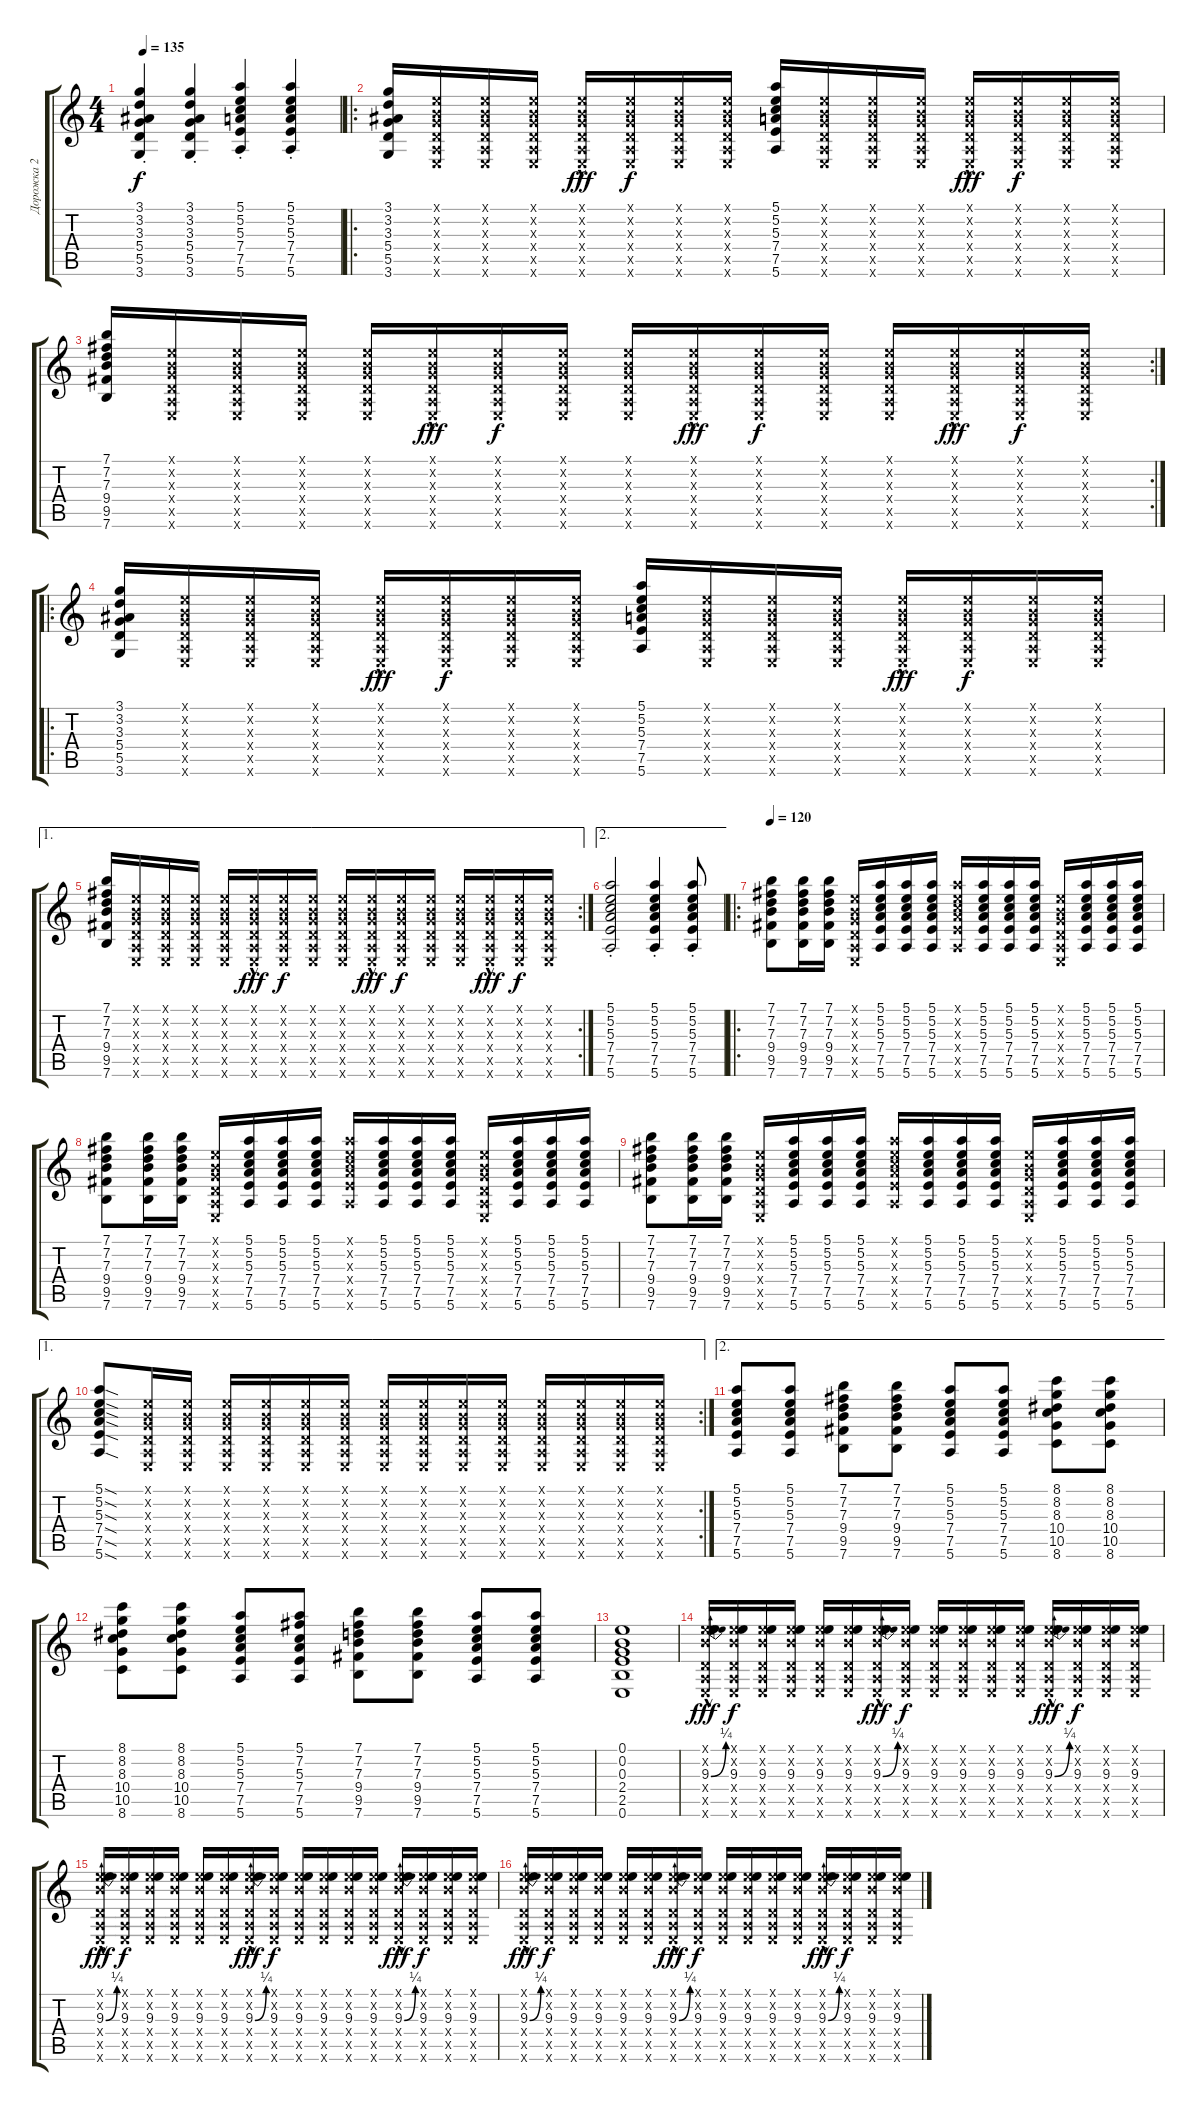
\track ("Дорожка 2" "Дорожка 2") {instrument acousticguitarsteel}
\staff {score tabs}
\tuning (E4 B3 G3 D3 A2 E2) {hide}
\ts (4 4)
\tempo 135
\clef g2
\ks c
(3.1{st} 3.2{st} 3.3{st} 5.4 5.5{st} 3.6{st}).4{dy f} (3.1{st} 3.2{st} 3.3{st} 5.4{st} 5.5{st} 3.6{st}).4 (5.1{st} 5.2{st} 5.3{st} 7.4{st} 7.5{st} 5.6{st}).4 (5.1{st} 5.2{st} 5.3{st} 7.4{st} 7.5{st} 5.6{st}).4 |
\ro
(3.1 3.2 3.3 5.4 5.5 3.6).16 (0.1{x} 0.2{x} 0.3{x} 0.4{x} 0.5{x} 0.6{x}).16 (0.1{x} 0.2{x} 0.3{x} 0.4{x} 0.5{x} 0.6{x}).16 (0.1{x} 0.2{x} 0.3{x} 0.4{x} 0.5{x} 0.6{x}).16 (0.1{hac x} 0.2{hac x} 0.3{hac x} 0.4{hac x} 0.5{hac x} 0.6{hac x}).16{dy fff} (0.1{x} 0.2{x} 0.3{x} 0.4{x} 0.5{x} 0.6{x}).16{dy f} (0.1{x} 0.2{x} 0.3{x} 0.4{x} 0.5{x} 0.6{x}).16 (0.1{x} 0.2{x} 0.3{x} 0.4{x} 0.5{x} 0.6{x}).16 (5.1 5.2 5.3 7.4 7.5 5.6).16 (0.1{x} 0.2{x} 0.3{x} 0.4{x} 0.5{x} 0.6{x}).16 (0.1{x} 0.2{x} 0.3{x} 0.4{x} 0.5{x} 0.6{x}).16 (0.1{x} 0.2{x} 0.3{x} 0.4{x} 0.5{x} 0.6{x}).16 (0.1{hac x} 0.2{hac x} 0.3{hac x} 0.4{hac x} 0.5{hac x} 0.6{hac x}).16{dy fff} (0.1{x} 0.2{x} 0.3{x} 0.4{x} 0.5{x} 0.6{x}).16{dy f} (0.1{x} 0.2{x} 0.3{x} 0.4{x} 0.5{x} 0.6{x}).16 (0.1{x} 0.2{x} 0.3{x} 0.4{x} 0.5{x} 0.6{x}).16 |
\rc 2
(7.1 7.2 7.3 9.4 9.5 7.6).16 (0.1{x} 0.2{x} 0.3{x} 0.4{x} 0.5{x} 0.6{x}).16 (0.1{x} 0.2{x} 0.3{x} 0.4{x} 0.5{x} 0.6{x}).16 (0.1{x} 0.2{x} 0.3{x} 0.4{x} 0.5{x} 0.6{x}).16 (0.1{x} 0.2{x} 0.3{x} 0.4{x} 0.5{x} 0.6{x}).16 (0.1{hac x} 0.2{hac x} 0.3{hac x} 0.4{hac x} 0.5{hac x} 0.6{hac x}).16{dy fff} (0.1{x} 0.2{x} 0.3{x} 0.4{x} 0.5{x} 0.6{x}).16{dy f} (0.1{x} 0.2{x} 0.3{x} 0.4{x} 0.5{x} 0.6{x}).16 (0.1{x} 0.2{x} 0.3{x} 0.4{x} 0.5{x} 0.6{x}).16 (0.1{hac x} 0.2{hac x} 0.3{hac x} 0.4{hac x} 0.5{hac x} 0.6{hac x}).16{dy fff} (0.1{x} 0.2{x} 0.3{x} 0.4{x} 0.5{x} 0.6{x}).16{dy f} (0.1{x} 0.2{x} 0.3{x} 0.4{x} 0.5{x} 0.6{x}).16 (0.1{x} 0.2{x} 0.3{x} 0.4{x} 0.5{x} 0.6{x}).16 (0.1{hac x} 0.2{hac x} 0.3{hac x} 0.4{hac x} 0.5{hac x} 0.6{hac x}).16{dy fff} (0.1{x} 0.2{x} 0.3{x} 0.4{x} 0.5{x} 0.6{x}).16{dy f} (0.1{x} 0.2{x} 0.3{x} 0.4{x} 0.5{x} 0.6{x}).16 |
\ro
(3.1 3.2 3.3 5.4 5.5 3.6).16 (0.1{x} 0.2{x} 0.3{x} 0.4{x} 0.5{x} 0.6{x}).16 (0.1{x} 0.2{x} 0.3{x} 0.4{x} 0.5{x} 0.6{x}).16 (0.1{x} 0.2{x} 0.3{x} 0.4{x} 0.5{x} 0.6{x}).16 (0.1{hac x} 0.2{hac x} 0.3{hac x} 0.4{hac x} 0.5{hac x} 0.6{hac x}).16{dy fff} (0.1{x} 0.2{x} 0.3{x} 0.4{x} 0.5{x} 0.6{x}).16{dy f} (0.1{x} 0.2{x} 0.3{x} 0.4{x} 0.5{x} 0.6{x}).16 (0.1{x} 0.2{x} 0.3{x} 0.4{x} 0.5{x} 0.6{x}).16 (5.1 5.2 5.3 7.4 7.5 5.6).16 (0.1{x} 0.2{x} 0.3{x} 0.4{x} 0.5{x} 0.6{x}).16 (0.1{x} 0.2{x} 0.3{x} 0.4{x} 0.5{x} 0.6{x}).16 (0.1{x} 0.2{x} 0.3{x} 0.4{x} 0.5{x} 0.6{x}).16 (0.1{hac x} 0.2{hac x} 0.3{hac x} 0.4{hac x} 0.5{hac x} 0.6{hac x}).16{dy fff} (0.1{x} 0.2{x} 0.3{x} 0.4{x} 0.5{x} 0.6{x}).16{dy f} (0.1{x} 0.2{x} 0.3{x} 0.4{x} 0.5{x} 0.6{x}).16 (0.1{x} 0.2{x} 0.3{x} 0.4{x} 0.5{x} 0.6{x}).16 |
\ae 1
\rc 2
(7.1 7.2 7.3 9.4 9.5 7.6).16 (0.1{x} 0.2{x} 0.3{x} 0.4{x} 0.5{x} 0.6{x}).16 (0.1{x} 0.2{x} 0.3{x} 0.4{x} 0.5{x} 0.6{x}).16 (0.1{x} 0.2{x} 0.3{x} 0.4{x} 0.5{x} 0.6{x}).16 (0.1{x} 0.2{x} 0.3{x} 0.4{x} 0.5{x} 0.6{x}).16 (0.1{hac x} 0.2{hac x} 0.3{hac x} 0.4{hac x} 0.5{hac x} 0.6{hac x}).16{dy fff} (0.1{x} 0.2{x} 0.3{x} 0.4{x} 0.5{x} 0.6{x}).16{dy f} (0.1{x} 0.2{x} 0.3{x} 0.4{x} 0.5{x} 0.6{x}).16 (0.1{x} 0.2{x} 0.3{x} 0.4{x} 0.5{x} 0.6{x}).16 (0.1{hac x} 0.2{hac x} 0.3{hac x} 0.4{hac x} 0.5{hac x} 0.6{hac x}).16{dy fff} (0.1{x} 0.2{x} 0.3{x} 0.4{x} 0.5{x} 0.6{x}).16{dy f} (0.1{x} 0.2{x} 0.3{x} 0.4{x} 0.5{x} 0.6{x}).16 (0.1{x} 0.2{x} 0.3{x} 0.4{x} 0.5{x} 0.6{x}).16 (0.1{hac x} 0.2{hac x} 0.3{hac x} 0.4{hac x} 0.5{hac x} 0.6{hac x}).16{dy fff} (0.1{x} 0.2{x} 0.3{x} 0.4{x} 0.5{x} 0.6{x}).16{dy f} (0.1{x} 0.2{x} 0.3{x} 0.4{x} 0.5{x} 0.6{x}).16 |
\ae 2
(5.1{st} 5.2{st} 5.3{st} 7.4{st} 7.5{st} 5.6{st}).2 (5.1{st} 5.2{st} 5.3{st} 7.4{st} 7.5{st} 5.6{st}).4 (5.1{st} 5.2{st} 5.3{st} 7.4{st} 7.5{st} 5.6{st}).8 |
\ro
\tempo 120
(7.1 7.2 7.3 9.4 9.5 7.6).8 (7.1 7.2 7.3 9.4 9.5 7.6).16 (7.1 7.2 7.3 9.4 9.5 7.6).16 (0.1{x} 0.2{x} 0.3{x} 0.4{x} 0.5{x} 0.6{x}).16 (5.1 5.2 5.3 7.4 7.5 5.6).16 (5.1 5.2 5.3 7.4 7.5 5.6).16 (5.1 5.2 5.3 7.4 7.5 5.6).16 (5.1{x} 5.2{x} 5.3{x} 7.4{x} 7.5{x} 5.6{x}).16 (5.1 5.2 5.3 7.4 7.5 5.6).16 (5.1 5.2 5.3 7.4 7.5 5.6).16 (5.1 5.2 5.3 7.4 7.5 5.6).16 (0.1{x} 0.2{x} 0.3{x} 0.4{x} 0.5{x} 0.6{x}).16 (5.1 5.2 5.3 7.4 7.5 5.6).16 (5.1 5.2 5.3 7.4 7.5 5.6).16 (5.1 5.2 5.3 7.4 7.5 5.6).16 |
(7.1 7.2 7.3 9.4 9.5 7.6).8 (7.1 7.2 7.3 9.4 9.5 7.6).16 (7.1 7.2 7.3 9.4 9.5 7.6).16 (0.1{x} 0.2{x} 0.3{x} 0.4{x} 0.5{x} 0.6{x}).16 (5.1 5.2 5.3 7.4 7.5 5.6).16 (5.1 5.2 5.3 7.4 7.5 5.6).16 (5.1 5.2 5.3 7.4 7.5 5.6).16 (5.1{x} 5.2{x} 5.3{x} 7.4{x} 7.5{x} 5.6{x}).16 (5.1 5.2 5.3 7.4 7.5 5.6).16 (5.1 5.2 5.3 7.4 7.5 5.6).16 (5.1 5.2 5.3 7.4 7.5 5.6).16 (0.1{x} 0.2{x} 0.3{x} 0.4{x} 0.5{x} 0.6{x}).16 (5.1 5.2 5.3 7.4 7.5 5.6).16 (5.1 5.2 5.3 7.4 7.5 5.6).16 (5.1 5.2 5.3 7.4 7.5 5.6).16 |
(7.1 7.2 7.3 9.4 9.5 7.6).8 (7.1 7.2 7.3 9.4 9.5 7.6).16 (7.1 7.2 7.3 9.4 9.5 7.6).16 (0.1{x} 0.2{x} 0.3{x} 0.4{x} 0.5{x} 0.6{x}).16 (5.1 5.2 5.3 7.4 7.5 5.6).16 (5.1 5.2 5.3 7.4 7.5 5.6).16 (5.1 5.2 5.3 7.4 7.5 5.6).16 (5.1{x} 5.2{x} 5.3{x} 7.4{x} 7.5{x} 5.6{x}).16 (5.1 5.2 5.3 7.4 7.5 5.6).16 (5.1 5.2 5.3 7.4 7.5 5.6).16 (5.1 5.2 5.3 7.4 7.5 5.6).16 (0.1{x} 0.2{x} 0.3{x} 0.4{x} 0.5{x} 0.6{x}).16 (5.1 5.2 5.3 7.4 7.5 5.6).16 (5.1 5.2 5.3 7.4 7.5 5.6).16 (5.1 5.2 5.3 7.4 7.5 5.6).16 |
\ae 1
\rc 2
(5.1{sod} 5.2{sod} 5.3{sod} 7.4{sod} 7.5{sod} 5.6{sod}).8 (0.1{x} 0.2{x} 0.3{x} 0.4{x} 0.5{x} 0.6{x}).16 (0.1{x} 0.2{x} 0.3{x} 0.4{x} 0.5{x} 0.6{x}).16 (0.1{x} 0.2{x} 0.3{x} 0.4{x} 0.5{x} 0.6{x}).16 (0.1{x} 0.2{x} 0.3{x} 0.4{x} 0.5{x} 0.6{x}).16 (0.1{x} 0.2{x} 0.3{x} 0.4{x} 0.5{x} 0.6{x}).16 (0.1{x} 0.2{x} 0.3{x} 0.4{x} 0.5{x} 0.6{x}).16 (0.1{x} 0.2{x} 0.3{x} 0.4{x} 0.5{x} 0.6{x}).16 (0.1{x} 0.2{x} 0.3{x} 0.4{x} 0.5{x} 0.6{x}).16 (0.1{x} 0.2{x} 0.3{x} 0.4{x} 0.5{x} 0.6{x}).16 (0.1{x} 0.2{x} 0.3{x} 0.4{x} 0.5{x} 0.6{x}).16 (0.1{x} 0.2{x} 0.3{x} 0.4{x} 0.5{x} 0.6{x}).16 (0.1{x} 0.2{x} 0.3{x} 0.4{x} 0.5{x} 0.6{x}).16 (0.1{x} 0.2{x} 0.3{x} 0.4{x} 0.5{x} 0.6{x}).16 (0.1{x} 0.2{x} 0.3{x} 0.4{x} 0.5{x} 0.6{x}).16 |
\ae 2
(5.1 5.2 5.3 7.4 7.5 5.6).8 (5.1 5.2 5.3 7.4 7.5 5.6).8 (7.1 7.2 7.3 9.4 9.5 7.6).8 (7.1 7.2 7.3 9.4 9.5 7.6).8 (5.1 5.2 5.3 7.4 7.5 5.6).8 (5.1 5.2 5.3 7.4 7.5 5.6).8 (8.1 8.2 8.3 10.4 10.5 8.6).8 (8.1 8.2 8.3 10.4 10.5 8.6).8 |
(8.1 8.2 8.3 10.4 10.5 8.6).8 (8.1 8.2 8.3 10.4 10.5 8.6).8 (5.1 5.2 5.3 7.4 7.5 5.6).8 (5.1 7.2 5.3 7.4 7.5 5.6).8 (7.1 7.2 7.3 9.4 9.5 7.6).8 (7.1 7.2 7.3 9.4 9.5 7.6).8 (5.1 5.2 5.3 7.4 7.5 5.6).8 (5.1 5.2 5.3 7.4 7.5 5.6).8 |
(0.1 0.2 0.3 2.4 2.5 0.6).1 |
(0.1{hac x} 0.2{hac x} 9.3{be (bend 0 0 60 1) hac} 0.4{hac x} 0.5{hac x} 0.6{hac x}).16{dy fff} (0.1{x} 0.2{x} 9.3 0.4{x} 0.5{x} 0.6{x}).16{dy f} (0.1{x} 0.2{x} 9.3 0.4{x} 0.5{x} 0.6{x}).16 (0.1{x} 0.2{x} 9.3 0.4{x} 0.5{x} 0.6{x}).16 (0.1{x} 0.2{x} 9.3 0.4{x} 0.5{x} 0.6{x}).16 (0.1{x} 0.2{x} 9.3 0.4{x} 0.5{x} 0.6{x}).16 (0.1{hac x} 0.2{hac x} 9.3{be (bend 0 0 60 1) hac} 0.4{hac x} 0.5{hac x} 0.6{hac x}).16{dy fff} (0.1{x} 0.2{x} 9.3 0.4{x} 0.5{x} 0.6{x}).16{dy f} (0.1{x} 0.2{x} 9.3 0.4{x} 0.5{x} 0.6{x}).16 (0.1{x} 0.2{x} 9.3 0.4{x} 0.5{x} 0.6{x}).16 (0.1{x} 0.2{x} 9.3 0.4{x} 0.5{x} 0.6{x}).16 (0.1{x} 0.2{x} 9.3 0.4{x} 0.5{x} 0.6{x}).16 (0.1{hac x} 0.2{hac x} 9.3{be (bend 0 0 60 1) hac} 0.4{hac x} 0.5{hac x} 0.6{hac x}).16{dy fff} (0.1{x} 0.2{x} 9.3 0.4{x} 0.5{x} 0.6{x}).16{dy f} (0.1{x} 0.2{x} 9.3 0.4{x} 0.5{x} 0.6{x}).16 (0.1{x} 0.2{x} 9.3 0.4{x} 0.5{x} 0.6{x}).16 |
(0.1{hac x} 0.2{hac x} 9.3{be (bend 0 0 60 1) hac} 0.4{hac x} 0.5{hac x} 0.6{hac x}).16{dy fff} (0.1{x} 0.2{x} 9.3 0.4{x} 0.5{x} 0.6{x}).16{dy f} (0.1{x} 0.2{x} 9.3 0.4{x} 0.5{x} 0.6{x}).16 (0.1{x} 0.2{x} 9.3 0.4{x} 0.5{x} 0.6{x}).16 (0.1{x} 0.2{x} 9.3 0.4{x} 0.5{x} 0.6{x}).16 (0.1{x} 0.2{x} 9.3 0.4{x} 0.5{x} 0.6{x}).16 (0.1{hac x} 0.2{hac x} 9.3{be (bend 0 0 60 1) hac} 0.4{hac x} 0.5{hac x} 0.6{hac x}).16{dy fff} (0.1{x} 0.2{x} 9.3 0.4{x} 0.5{x} 0.6{x}).16{dy f} (0.1{x} 0.2{x} 9.3 0.4{x} 0.5{x} 0.6{x}).16 (0.1{x} 0.2{x} 9.3 0.4{x} 0.5{x} 0.6{x}).16 (0.1{x} 0.2{x} 9.3 0.4{x} 0.5{x} 0.6{x}).16 (0.1{x} 0.2{x} 9.3 0.4{x} 0.5{x} 0.6{x}).16 (0.1{hac x} 0.2{hac x} 9.3{be (bend 0 0 60 1) hac} 0.4{hac x} 0.5{hac x} 0.6{hac x}).16{dy fff} (0.1{x} 0.2{x} 9.3 0.4{x} 0.5{x} 0.6{x}).16{dy f} (0.1{x} 0.2{x} 9.3 0.4{x} 0.5{x} 0.6{x}).16 (0.1{x} 0.2{x} 9.3 0.4{x} 0.5{x} 0.6{x}).16 |
(0.1{hac x} 0.2{hac x} 9.3{be (bend 0 0 60 1) hac} 0.4{hac x} 0.5{hac x} 0.6{hac x}).16{dy fff} (0.1{x} 0.2{x} 9.3 0.4{x} 0.5{x} 0.6{x}).16{dy f} (0.1{x} 0.2{x} 9.3 0.4{x} 0.5{x} 0.6{x}).16 (0.1{x} 0.2{x} 9.3 0.4{x} 0.5{x} 0.6{x}).16 (0.1{x} 0.2{x} 9.3 0.4{x} 0.5{x} 0.6{x}).16 (0.1{x} 0.2{x} 9.3 0.4{x} 0.5{x} 0.6{x}).16 (0.1{hac x} 0.2{hac x} 9.3{be (bend 0 0 60 1) hac} 0.4{hac x} 0.5{hac x} 0.6{hac x}).16{dy fff} (0.1{x} 0.2{x} 9.3 0.4{x} 0.5{x} 0.6{x}).16{dy f} (0.1{x} 0.2{x} 9.3 0.4{x} 0.5{x} 0.6{x}).16 (0.1{x} 0.2{x} 9.3 0.4{x} 0.5{x} 0.6{x}).16 (0.1{x} 0.2{x} 9.3 0.4{x} 0.5{x} 0.6{x}).16 (0.1{x} 0.2{x} 9.3 0.4{x} 0.5{x} 0.6{x}).16 (0.1{hac x} 0.2{hac x} 9.3{be (bend 0 0 60 1) hac} 0.4{hac x} 0.5{hac x} 0.6{hac x}).16{dy fff} (0.1{x} 0.2{x} 9.3 0.4{x} 0.5{x} 0.6{x}).16{dy f} (0.1{x} 0.2{x} 9.3 0.4{x} 0.5{x} 0.6{x}).16 (0.1{x} 0.2{x} 9.3 0.4{x} 0.5{x} 0.6{x}).16
